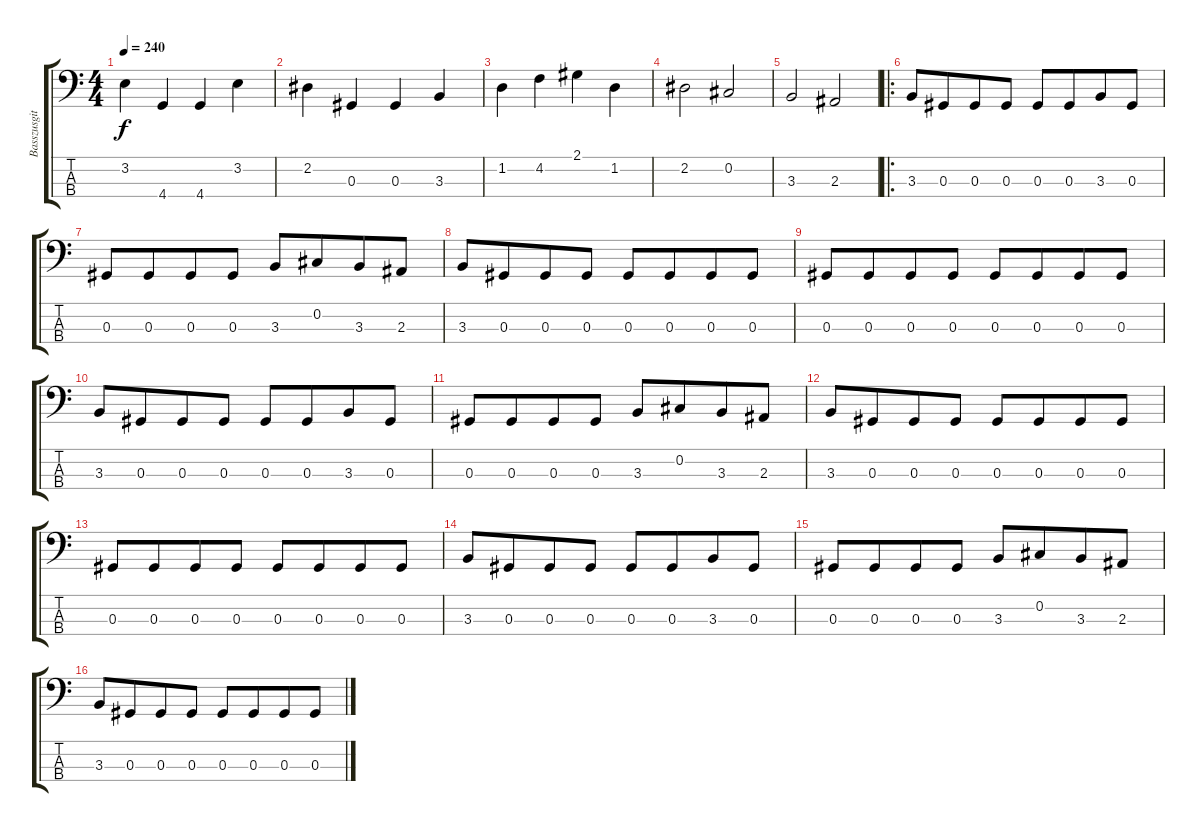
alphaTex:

\track ("Basszusgitár (Yngwie Malmsteen)" "Basszusgit") {instrument electricbassfinger}
\staff {score tabs}
\tuning (Gb2 Db2 Ab1 Eb1) {hide}
\ts (4 4)
\tempo 240
\clef f4
\ks c
3.2.4{dy f} 4.4.4 4.4.4 3.2.4 |
2.2.4 0.3.4 0.3.4 3.3.4 |
1.2.4 4.2.4 2.1.4 1.2.4 |
2.2.2 0.2.2 |
3.3.2 2.3.2 |
\ro
3.3.8 0.3.8{beam merge} 0.3.8 0.3.8 0.3.8 0.3.8{beam merge} 3.3.8 0.3.8 |
0.3.8 0.3.8{beam merge} 0.3.8 0.3.8 3.3.8 0.2.8{beam merge} 3.3.8 2.3.8 |
3.3.8 0.3.8{beam merge} 0.3.8 0.3.8 0.3.8 0.3.8{beam merge} 0.3.8 0.3.8 |
0.3.8 0.3.8{beam merge} 0.3.8 0.3.8 0.3.8 0.3.8{beam merge} 0.3.8 0.3.8 |
3.3.8 0.3.8{beam merge} 0.3.8 0.3.8 0.3.8 0.3.8{beam merge} 3.3.8 0.3.8 |
0.3.8 0.3.8{beam merge} 0.3.8 0.3.8 3.3.8 0.2.8{beam merge} 3.3.8 2.3.8 |
3.3.8 0.3.8{beam merge} 0.3.8 0.3.8 0.3.8 0.3.8{beam merge} 0.3.8 0.3.8 |
0.3.8 0.3.8{beam merge} 0.3.8 0.3.8 0.3.8 0.3.8{beam merge} 0.3.8 0.3.8 |
3.3.8 0.3.8{beam merge} 0.3.8 0.3.8 0.3.8 0.3.8{beam merge} 3.3.8 0.3.8 |
0.3.8 0.3.8{beam merge} 0.3.8 0.3.8 3.3.8 0.2.8{beam merge} 3.3.8 2.3.8 |
3.3.8 0.3.8{beam merge} 0.3.8 0.3.8 0.3.8 0.3.8{beam merge} 0.3.8 0.3.8
